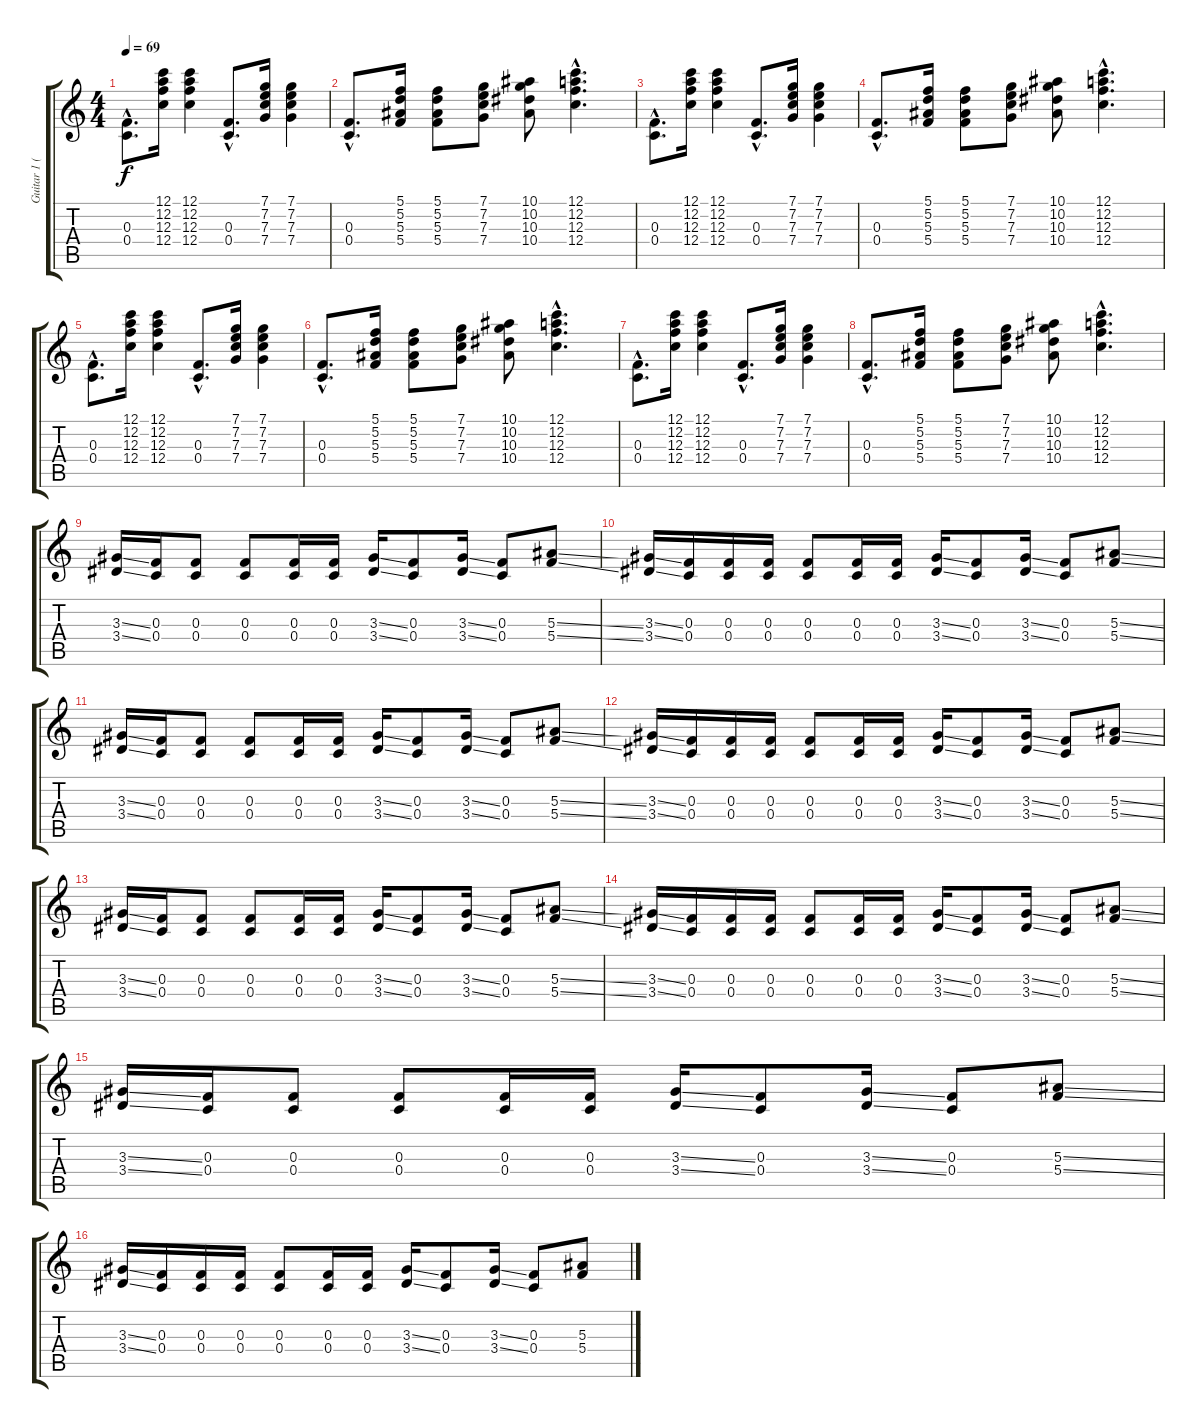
\track ("Guitar 1 (w/slide)" "Guitar 1 (") {instrument overdrivenguitar}
\staff {score tabs}
\tuning (C4 A3 F3 C3 A2 F2) {hide}
\ts (4 4)
\tempo 69
\clef g2
\ks c
(0.3{hac} 0.4{hac}).8{d dy f} (12.1 12.2 12.3 12.4).16 (12.1 12.2 12.3 12.4).4 (0.3{hac} 0.4{hac}).8{d} (7.1 7.2 7.3 7.4).16 (7.1 7.2 7.3 7.4).4 |
(0.3{hac} 0.4{hac}).8{d} (5.1 5.2 5.3 5.4).16 (5.1 5.2 5.3 5.4).8 (7.1 7.2 7.3 7.4).8 (10.1 10.2 10.3 10.4).8 (12.1{hac} 12.2{hac} 12.3{hac} 12.4{hac}).4{d} |
(0.3{hac} 0.4{hac}).8{d} (12.1 12.2 12.3 12.4).16 (12.1 12.2 12.3 12.4).4 (0.3{hac} 0.4{hac}).8{d} (7.1 7.2 7.3 7.4).16 (7.1 7.2 7.3 7.4).4 |
(0.3{hac} 0.4{hac}).8{d} (5.1 5.2 5.3 5.4).16 (5.1 5.2 5.3 5.4).8 (7.1 7.2 7.3 7.4).8 (10.1 10.2 10.3 10.4).8 (12.1{hac} 12.2{hac} 12.3{hac} 12.4{hac}).4{d} |
(0.3{hac} 0.4{hac}).8{d} (12.1 12.2 12.3 12.4).16 (12.1 12.2 12.3 12.4).4 (0.3{hac} 0.4{hac}).8{d} (7.1 7.2 7.3 7.4).16 (7.1 7.2 7.3 7.4).4 |
(0.3{hac} 0.4{hac}).8{d} (5.1 5.2 5.3 5.4).16 (5.1 5.2 5.3 5.4).8 (7.1 7.2 7.3 7.4).8 (10.1 10.2 10.3 10.4).8 (12.1{hac} 12.2{hac} 12.3{hac} 12.4{hac}).4{d} |
(0.3{hac} 0.4{hac}).8{d} (12.1 12.2 12.3 12.4).16 (12.1 12.2 12.3 12.4).4 (0.3{hac} 0.4{hac}).8{d} (7.1 7.2 7.3 7.4).16 (7.1 7.2 7.3 7.4).4 |
(0.3{hac} 0.4{hac}).8{d} (5.1 5.2 5.3 5.4).16 (5.1 5.2 5.3 5.4).8 (7.1 7.2 7.3 7.4).8 (10.1 10.2 10.3 10.4).8 (12.1{hac} 12.2{hac} 12.3{hac} 12.4{hac}).4{d} |
(3.3{ss} 3.4{ss}).16 (0.3 0.4).16 (0.3 0.4).8 (0.3 0.4).8 (0.3 0.4).16 (0.3 0.4).16 (3.3{ss} 3.4{ss}).16 (0.3 0.4).8 (3.3{ss} 3.4{ss}).16 (0.3 0.4).8 (5.3{ss} 5.4{ss}).8 |
(3.3{ss} 3.4{ss}).16 (0.3 0.4).16 (0.3 0.4).16 (0.3 0.4).16 (0.3 0.4).8 (0.3 0.4).16 (0.3 0.4).16 (3.3{ss} 3.4{ss}).16 (0.3 0.4).8 (3.3{ss} 3.4{ss}).16 (0.3 0.4).8 (5.3{ss} 5.4{ss}).8 |
(3.3{ss} 3.4{ss}).16 (0.3 0.4).16 (0.3 0.4).8 (0.3 0.4).8 (0.3 0.4).16 (0.3 0.4).16 (3.3{ss} 3.4{ss}).16 (0.3 0.4).8 (3.3{ss} 3.4{ss}).16 (0.3 0.4).8 (5.3{ss} 5.4{ss}).8 |
(3.3{ss} 3.4{ss}).16 (0.3 0.4).16 (0.3 0.4).16 (0.3 0.4).16 (0.3 0.4).8 (0.3 0.4).16 (0.3 0.4).16 (3.3{ss} 3.4{ss}).16 (0.3 0.4).8 (3.3{ss} 3.4{ss}).16 (0.3 0.4).8 (5.3{ss} 5.4{ss}).8 |
(3.3{ss} 3.4{ss}).16 (0.3 0.4).16 (0.3 0.4).8 (0.3 0.4).8 (0.3 0.4).16 (0.3 0.4).16 (3.3{ss} 3.4{ss}).16 (0.3 0.4).8 (3.3{ss} 3.4{ss}).16 (0.3 0.4).8 (5.3{ss} 5.4{ss}).8 |
(3.3{ss} 3.4{ss}).16 (0.3 0.4).16 (0.3 0.4).16 (0.3 0.4).16 (0.3 0.4).8 (0.3 0.4).16 (0.3 0.4).16 (3.3{ss} 3.4{ss}).16 (0.3 0.4).8 (3.3{ss} 3.4{ss}).16 (0.3 0.4).8 (5.3{ss} 5.4{ss}).8 |
(3.3{ss} 3.4{ss}).16 (0.3 0.4).16 (0.3 0.4).8 (0.3 0.4).8 (0.3 0.4).16 (0.3 0.4).16 (3.3{ss} 3.4{ss}).16 (0.3 0.4).8 (3.3{ss} 3.4{ss}).16 (0.3 0.4).8 (5.3{ss} 5.4{ss}).8 |
(3.3{ss} 3.4{ss}).16 (0.3 0.4).16 (0.3 0.4).16 (0.3 0.4).16 (0.3 0.4).8 (0.3 0.4).16 (0.3 0.4).16 (3.3{ss} 3.4{ss}).16 (0.3 0.4).8 (3.3{ss} 3.4{ss}).16 (0.3 0.4).8 (5.3{ss} 5.4{ss}).8
